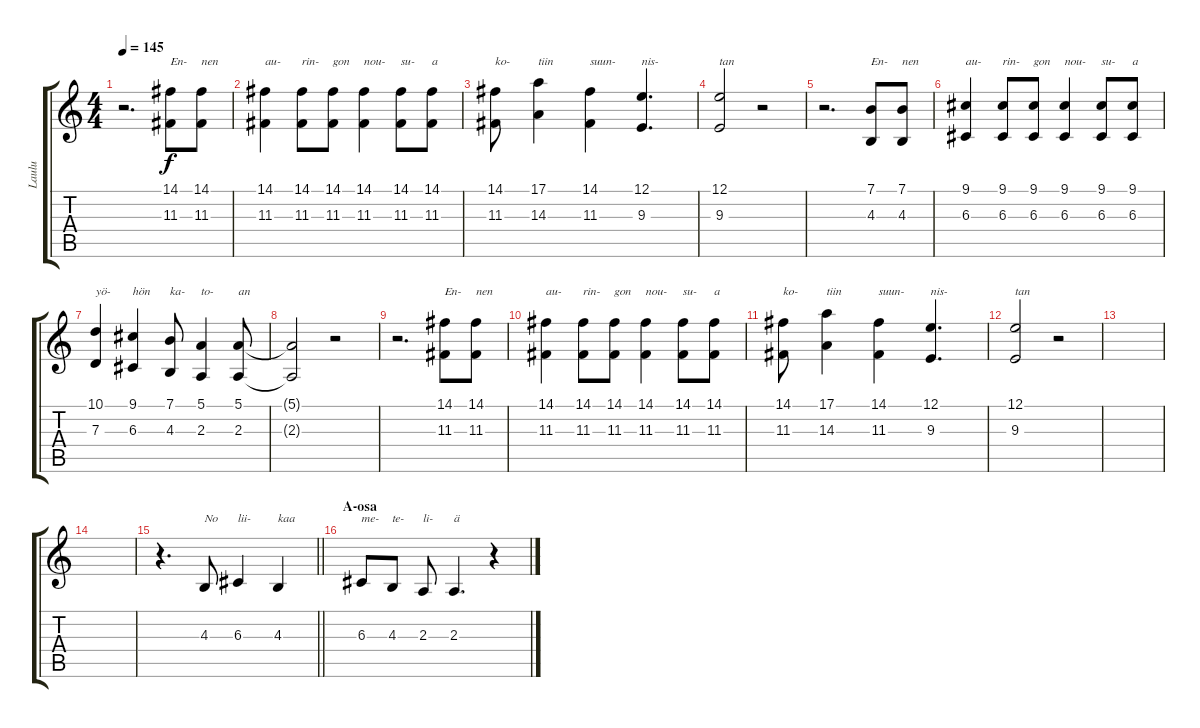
\track ("Laulu" "Laulu") {instrument acousticgrandpiano}
\staff {score tabs}
\tuning (E4 B3 G3 D3 A2 E2) {hide}
\ts (4 4)
\tempo 145
\clef g2
\ks c
r.2{d dy f} (14.1 11.3).8{txt "En-"} (14.1 11.3).8{txt "nen"} |
(14.1 11.3).4{txt "au-"} (14.1 11.3).8{txt "rin-"} (14.1 11.3).8{txt "gon"} (14.1 11.3).4{txt "nou-"} (14.1 11.3).8{txt "su-"} (14.1 11.3).8{txt "a"} |
(14.1 11.3).8{txt "ko-"} (17.1 14.3).4{txt "tiin"} (14.1 11.3).4{txt "suun-"} (12.1 9.3).4{d txt "nis-"} |
(12.1 9.3).2{txt "tan"} r.2 |
r.2{d} (7.1 4.3).8{txt "En-"} (7.1 4.3).8{txt "nen"} |
(9.1 6.3).4{txt "au-"} (9.1 6.3).8{txt "rin-"} (9.1 6.3).8{txt "gon"} (9.1 6.3).4{txt "nou-"} (9.1 6.3).8{txt "su-"} (9.1 6.3).8{txt "a"} |
(10.1 7.3).4{txt "yö-"} (9.1 6.3).4{txt "hön"} (7.1 4.3).8{txt "ka-"} (5.1 2.3).4{txt "to-"} (5.1 2.3).8{txt "an"} |
(5.1{t} 2.3{t}).2 r.2 |
r.2{d} (14.1 11.3).8{txt "En-"} (14.1 11.3).8{txt "nen"} |
(14.1 11.3).4{txt "au-"} (14.1 11.3).8{txt "rin-"} (14.1 11.3).8{txt "gon"} (14.1 11.3).4{txt "nou-"} (14.1 11.3).8{txt "su-"} (14.1 11.3).8{txt "a"} |
(14.1 11.3).8{txt "ko-"} (17.1 14.3).4{txt "tiin"} (14.1 11.3).4{txt "suun-"} (12.1 9.3).4{d txt "nis-"} |
(12.1 9.3).2{txt "tan"} r.2 |
|
|
\barLineRight lightlight
r.4{d} 4.3.8{txt "No"} 6.3.4{txt "lii-"} 4.3.4{txt "kaa"} |
\section ("" "A-osa")
6.3.8{txt "me-"} 4.3.8{txt "te-"} 2.3.8{txt "li-"} 2.3.4{d txt "ä"} r.4
